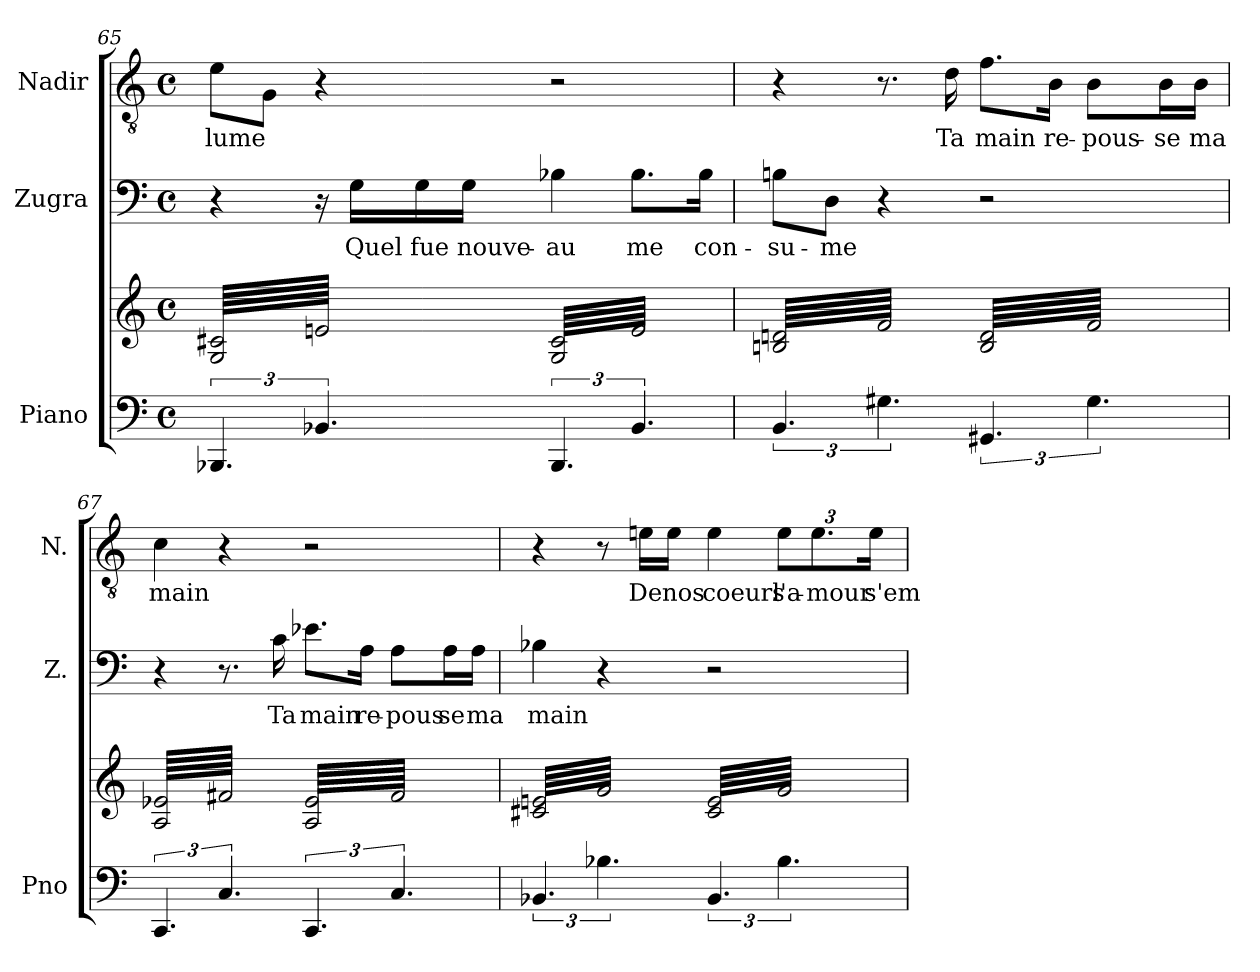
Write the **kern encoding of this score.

**kern	**kern	**kern	**text	**kern	**text
*part3	*part3	*part2	*part2	*part1	*part1
*staff4	*staff3	*staff2	*staff2	*staff1	*staff1
*I"Piano	*	*I"Zugra	*	*I"Nadir	*
*I'Pno	*	*I'Z.	*	*I'N.	*
*clefF4	*clefG2	*clefF4	*	*clefGv2	*
*k[]	*k[]	*k[]	*	*k[]	*
*M4/4	*M4/4	*M4/4	*	*M4/4	*
*met(c)	*met(c)	*met(c)	*	*met(c)	*
=65	=65	=65	=65	=65	=65
*	*tremolo	*	*	*	*
6.BBB-X/	64G/ 64c#X/LLLL	4r	.	8e\L	-lume
.	64en/	.	.	.	.
.	64G/ 64c#X/	.	.	.	.
.	64en/	.	.	.	.
.	64G/ 64c#X/	.	.	.	.
.	64en/	.	.	.	.
.	64G/ 64c#X/	.	.	.	.
.	64en/	.	.	.	.
.	64G/ 64c#X/	.	.	8G\J	.
.	64en/	.	.	.	.
.	64G/ 64c#X/	.	.	.	.
.	64en/	.	.	.	.
.	64G/ 64c#X/	.	.	.	.
.	64en/	.	.	.	.
.	64G/ 64c#X/	.	.	.	.
.	64en/	.	.	.	.
6.BB-X/	64G/ 64c#X/	16r	.	4r	.
.	64en/	.	.	.	.
.	64G/ 64c#X/	.	.	.	.
.	64en/	.	.	.	.
.	64G/ 64c#X/	16G\LL	Quel	.	.
.	64en/	.	.	.	.
.	64G/ 64c#X/	.	.	.	.
.	64en/	.	.	.	.
.	64G/ 64c#X/	16G\	fue	.	.
.	64en/	.	.	.	.
.	64G/ 64c#X/	.	.	.	.
.	64en/	.	.	.	.
.	64G/ 64c#X/	16G\JJ	nouve-	.	.
.	64en/	.	.	.	.
.	64G/ 64c#X/	.	.	.	.
.	64en/JJJJ	.	.	.	.
6.BBB-/	64G/ 64c#/LLLL	4B-X\	-au	2r	.
.	64e/	.	.	.	.
.	64G/ 64c#/	.	.	.	.
.	64e/	.	.	.	.
.	64G/ 64c#/	.	.	.	.
.	64e/	.	.	.	.
.	64G/ 64c#/	.	.	.	.
.	64e/	.	.	.	.
.	64G/ 64c#/	.	.	.	.
.	64e/	.	.	.	.
.	64G/ 64c#/	.	.	.	.
.	64e/	.	.	.	.
.	64G/ 64c#/	.	.	.	.
.	64e/	.	.	.	.
.	64G/ 64c#/	.	.	.	.
.	64e/	.	.	.	.
6.BB-/	64G/ 64c#/	8.B-\L	me	.	.
.	64e/	.	.	.	.
.	64G/ 64c#/	.	.	.	.
.	64e/	.	.	.	.
.	64G/ 64c#/	.	.	.	.
.	64e/	.	.	.	.
.	64G/ 64c#/	.	.	.	.
.	64e/	.	.	.	.
.	64G/ 64c#/	.	.	.	.
.	64e/	.	.	.	.
.	64G/ 64c#/	.	.	.	.
.	64e/	.	.	.	.
.	64G/ 64c#/	16B-\Jk	con-	.	.
.	64e/	.	.	.	.
.	64G/ 64c#/	.	.	.	.
.	64e/JJJJ	.	.	.	.
=66	=66	=66	=66	=66	=66
6.BB/	64Bn/ 64dn/LLLL	8Bn\L	-su-	4r	.
.	64f/	.	.	.	.
.	64Bn/ 64dn/	.	.	.	.
.	64f/	.	.	.	.
.	64Bn/ 64dn/	.	.	.	.
.	64f/	.	.	.	.
.	64Bn/ 64dn/	.	.	.	.
.	64f/	.	.	.	.
.	64Bn/ 64dn/	8D\J	-me	.	.
.	64f/	.	.	.	.
.	64Bn/ 64dn/	.	.	.	.
.	64f/	.	.	.	.
.	64Bn/ 64dn/	.	.	.	.
.	64f/	.	.	.	.
.	64Bn/ 64dn/	.	.	.	.
.	64f/	.	.	.	.
6.G#X\	64Bn/ 64dn/	4r	.	8.r	.
.	64f/	.	.	.	.
.	64Bn/ 64dn/	.	.	.	.
.	64f/	.	.	.	.
.	64Bn/ 64dn/	.	.	.	.
.	64f/	.	.	.	.
.	64Bn/ 64dn/	.	.	.	.
.	64f/	.	.	.	.
.	64Bn/ 64dn/	.	.	.	.
.	64f/	.	.	.	.
.	64Bn/ 64dn/	.	.	.	.
.	64f/	.	.	.	.
.	64Bn/ 64dn/	.	.	16d\	Ta
.	64f/	.	.	.	.
.	64Bn/ 64dn/	.	.	.	.
.	64f/JJJJ	.	.	.	.
6.GG#X/	64B/ 64d/LLLL	2r	.	8.f\L	main
.	64f/	.	.	.	.
.	64B/ 64d/	.	.	.	.
.	64f/	.	.	.	.
.	64B/ 64d/	.	.	.	.
.	64f/	.	.	.	.
.	64B/ 64d/	.	.	.	.
.	64f/	.	.	.	.
.	64B/ 64d/	.	.	.	.
.	64f/	.	.	.	.
.	64B/ 64d/	.	.	.	.
.	64f/	.	.	.	.
.	64B/ 64d/	.	.	16B\Jk	re-
.	64f/	.	.	.	.
.	64B/ 64d/	.	.	.	.
.	64f/	.	.	.	.
6.G#\	64B/ 64d/	.	.	8B\L	-pous-
.	64f/	.	.	.	.
.	64B/ 64d/	.	.	.	.
.	64f/	.	.	.	.
.	64B/ 64d/	.	.	.	.
.	64f/	.	.	.	.
.	64B/ 64d/	.	.	.	.
.	64f/	.	.	.	.
.	64B/ 64d/	.	.	16B\L	-se
.	64f/	.	.	.	.
.	64B/ 64d/	.	.	.	.
.	64f/	.	.	.	.
.	64B/ 64d/	.	.	16B\JJ	ma
.	64f/	.	.	.	.
.	64B/ 64d/	.	.	.	.
.	64f/JJJJ	.	.	.	.
!!LO:LB:g=z
=67	=67	=67	=67	=67	=67
6.CC/	64A/ 64e-X/LLLL	4r	.	4c\	main
.	64f#X/	.	.	.	.
.	64A/ 64e-X/	.	.	.	.
.	64f#X/	.	.	.	.
.	64A/ 64e-X/	.	.	.	.
.	64f#X/	.	.	.	.
.	64A/ 64e-X/	.	.	.	.
.	64f#X/	.	.	.	.
.	64A/ 64e-X/	.	.	.	.
.	64f#X/	.	.	.	.
.	64A/ 64e-X/	.	.	.	.
.	64f#X/	.	.	.	.
.	64A/ 64e-X/	.	.	.	.
.	64f#X/	.	.	.	.
.	64A/ 64e-X/	.	.	.	.
.	64f#X/	.	.	.	.
6.C/	64A/ 64e-X/	8.r	.	4r	.
.	64f#X/	.	.	.	.
.	64A/ 64e-X/	.	.	.	.
.	64f#X/	.	.	.	.
.	64A/ 64e-X/	.	.	.	.
.	64f#X/	.	.	.	.
.	64A/ 64e-X/	.	.	.	.
.	64f#X/	.	.	.	.
.	64A/ 64e-X/	.	.	.	.
.	64f#X/	.	.	.	.
.	64A/ 64e-X/	.	.	.	.
.	64f#X/	.	.	.	.
.	64A/ 64e-X/	16c\	Ta	.	.
.	64f#X/	.	.	.	.
.	64A/ 64e-X/	.	.	.	.
.	64f#X/JJJJ	.	.	.	.
6.CC/	64A/ 64e-/LLLL	8.e-X\L	main	2r	.
.	64f#/	.	.	.	.
.	64A/ 64e-/	.	.	.	.
.	64f#/	.	.	.	.
.	64A/ 64e-/	.	.	.	.
.	64f#/	.	.	.	.
.	64A/ 64e-/	.	.	.	.
.	64f#/	.	.	.	.
.	64A/ 64e-/	.	.	.	.
.	64f#/	.	.	.	.
.	64A/ 64e-/	.	.	.	.
.	64f#/	.	.	.	.
.	64A/ 64e-/	16A\Jk	re-	.	.
.	64f#/	.	.	.	.
.	64A/ 64e-/	.	.	.	.
.	64f#/	.	.	.	.
6.C/	64A/ 64e-/	8A\L	-pous	.	.
.	64f#/	.	.	.	.
.	64A/ 64e-/	.	.	.	.
.	64f#/	.	.	.	.
.	64A/ 64e-/	.	.	.	.
.	64f#/	.	.	.	.
.	64A/ 64e-/	.	.	.	.
.	64f#/	.	.	.	.
.	64A/ 64e-/	16A\L	-se	.	.
.	64f#/	.	.	.	.
.	64A/ 64e-/	.	.	.	.
.	64f#/	.	.	.	.
.	64A/ 64e-/	16A\JJ	ma	.	.
.	64f#/	.	.	.	.
.	64A/ 64e-/	.	.	.	.
.	64f#/JJJJ	.	.	.	.
=68	=68	=68	=68	=68	=68
6.BB-X/	64c#X/ 64en/LLLL	4B-X\	main	4r	.
.	64g/	.	.	.	.
.	64c#X/ 64en/	.	.	.	.
.	64g/	.	.	.	.
.	64c#X/ 64en/	.	.	.	.
.	64g/	.	.	.	.
.	64c#X/ 64en/	.	.	.	.
.	64g/	.	.	.	.
.	64c#X/ 64en/	.	.	.	.
.	64g/	.	.	.	.
.	64c#X/ 64en/	.	.	.	.
.	64g/	.	.	.	.
.	64c#X/ 64en/	.	.	.	.
.	64g/	.	.	.	.
.	64c#X/ 64en/	.	.	.	.
.	64g/	.	.	.	.
6.B-X\	64c#X/ 64en/	4r	.	8r	.
.	64g/	.	.	.	.
.	64c#X/ 64en/	.	.	.	.
.	64g/	.	.	.	.
.	64c#X/ 64en/	.	.	.	.
.	64g/	.	.	.	.
.	64c#X/ 64en/	.	.	.	.
.	64g/	.	.	.	.
.	64c#X/ 64en/	.	.	16en\LL	De
.	64g/	.	.	.	.
.	64c#X/ 64en/	.	.	.	.
.	64g/	.	.	.	.
.	64c#X/ 64en/	.	.	16e\JJ	nos
.	64g/	.	.	.	.
.	64c#X/ 64en/	.	.	.	.
.	64g/JJJJ	.	.	.	.
6.BB-/	64c#/ 64e/LLLL	2r	.	4e\	coeurs
.	64g/	.	.	.	.
.	64c#/ 64e/	.	.	.	.
.	64g/	.	.	.	.
.	64c#/ 64e/	.	.	.	.
.	64g/	.	.	.	.
.	64c#/ 64e/	.	.	.	.
.	64g/	.	.	.	.
.	64c#/ 64e/	.	.	.	.
.	64g/	.	.	.	.
.	64c#/ 64e/	.	.	.	.
.	64g/	.	.	.	.
.	64c#/ 64e/	.	.	.	.
.	64g/	.	.	.	.
.	64c#/ 64e/	.	.	.	.
.	64g/	.	.	.	.
*	*	*	*	*Xbrackettup	*
6.B-\	64c#/ 64e/	.	.	12e\L	l'a-
.	64g/	.	.	.	.
.	64c#/ 64e/	.	.	.	.
.	64g/	.	.	.	.
.	64c#/ 64e/	.	.	.	.
.	64g/	.	.	.	.
.	.	.	.	12.e\	-mour
.	64c#/ 64e/	.	.	.	.
.	64g/	.	.	.	.
.	64c#/ 64e/	.	.	.	.
.	64g/	.	.	.	.
.	64c#/ 64e/	.	.	.	.
.	64g/	.	.	.	.
.	64c#/ 64e/	.	.	.	.
.	64g/	.	.	.	.
.	.	.	.	24e\Jk	s'em-
.	64c#/ 64e/	.	.	.	.
.	64g/JJJJ	.	.	.	.
*	*Xtremolo	*	*	*	*
.	.	.	.	.	.
.	.	.	.	.	.
.	.	.	.	.	.
.	.	.	.	.	.
.	.	.	.	.	.
.	.	.	.	.	.
.	.	.	.	.	.
.	.	.	.	.	.
.	.	.	.	.	.
.	.	.	.	.	.
.	.	.	.	.	.
.	.	.	.	.	.
.	.	.	.	.	.
.	.	.	.	.	.
.	.	.	.	.	.
.	.	.	.	.	.
=	=	=	=	=	=
*-	*-	*-	*-	*-	*-
